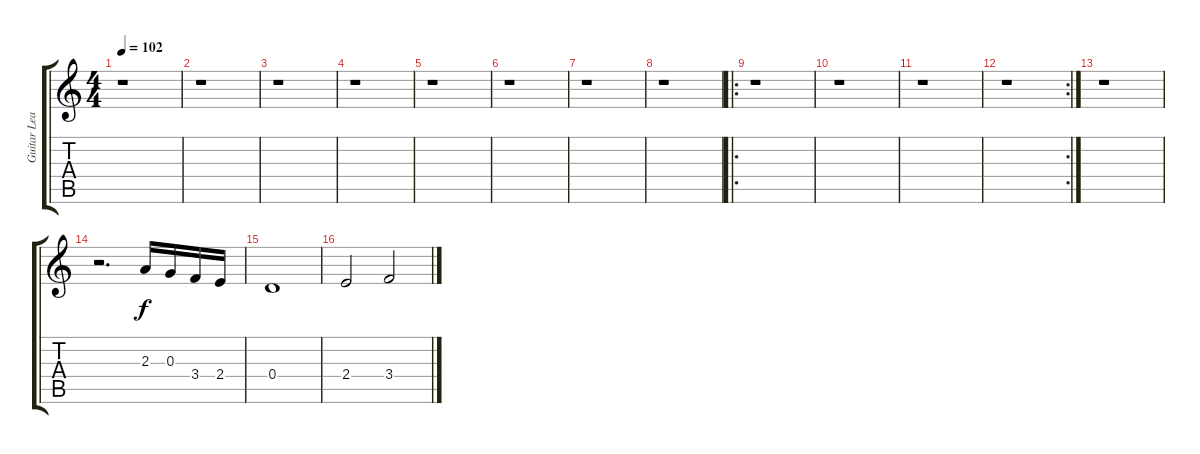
\track ("Guitar Lead" "Guitar Lea") {instrument overdrivenguitar}
\staff {score tabs}
\tuning (E4 B3 G3 D3 A2 E2) {hide}
\ts (4 4)
\tempo 102
\clef g2
\ks c
r.1{dy f instrument overdrivenguitar} |
r.1 |
r.1 |
r.1 |
r.1 |
r.1 |
r.1 |
r.1 |
\ro
r.1 |
r.1 |
r.1 |
\rc 2
r.1 |
r.1 |
r.2{d} 2.3.16 0.3.16 3.4.16 2.4.16 |
0.4.1 |
2.4.2 3.4.2
